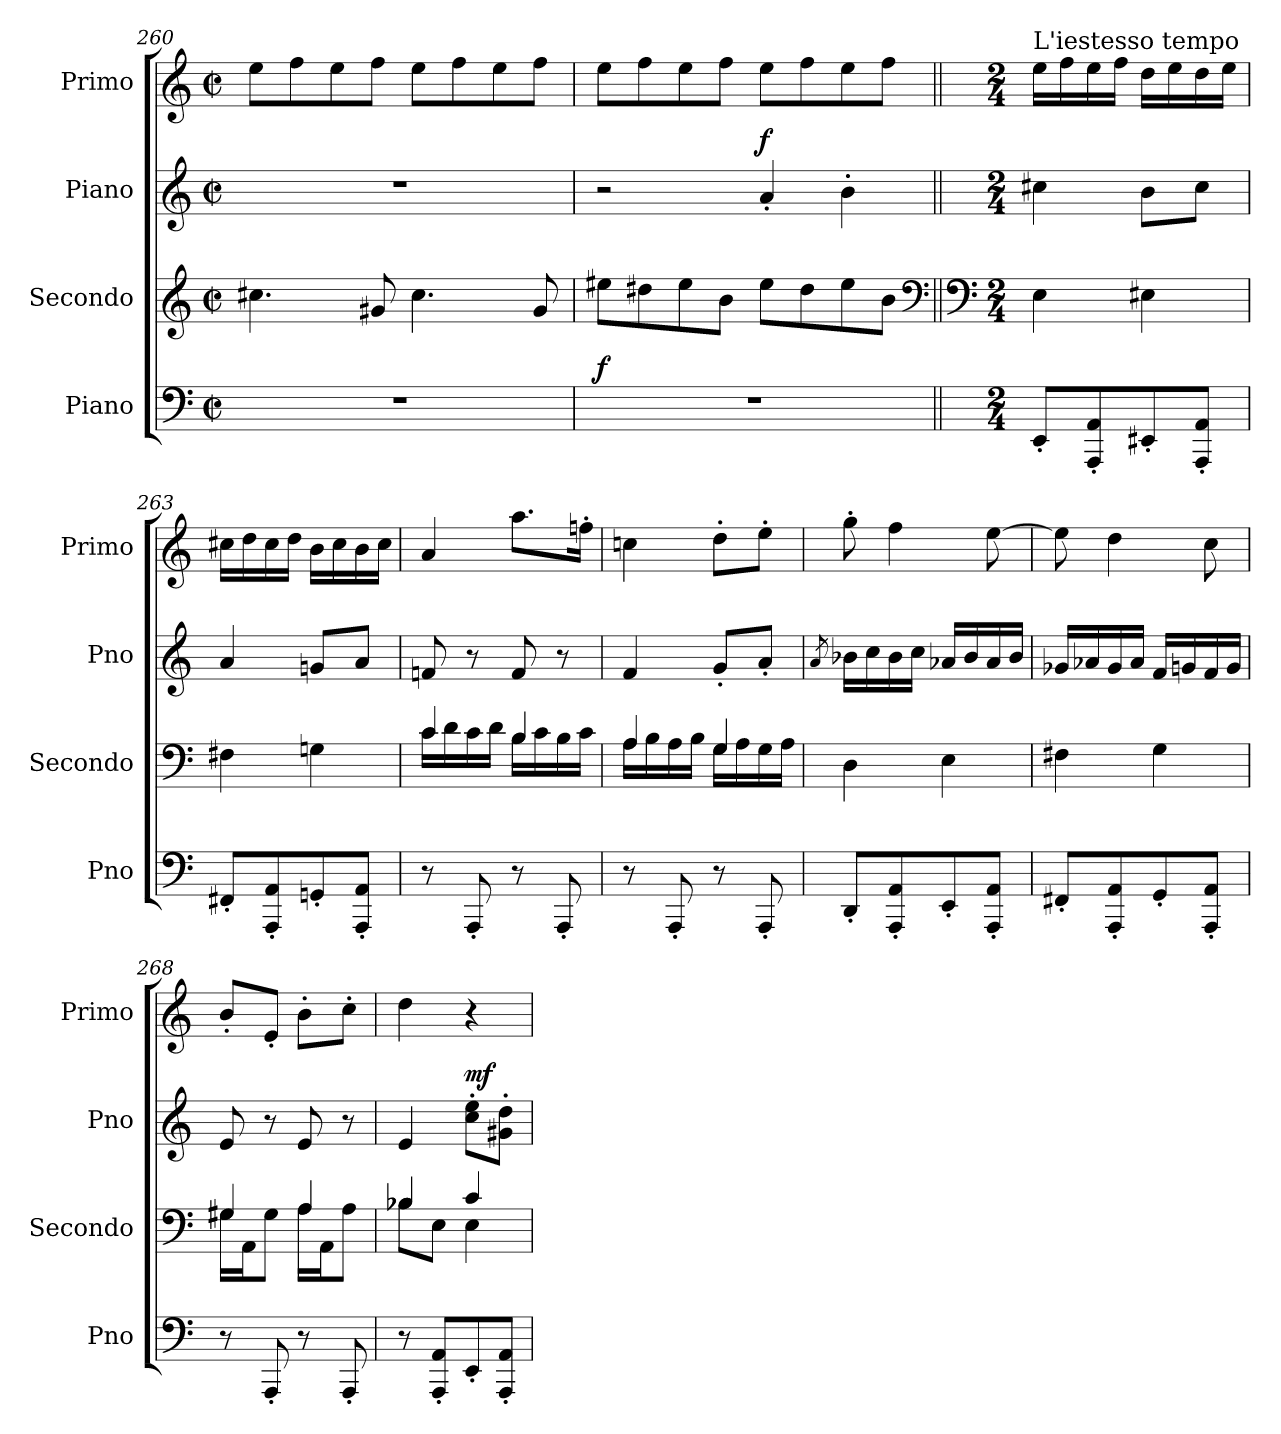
**kern	**dynam	**kern	**kern	**dynam	**kern
*part4	*part4	*part3	*part2	*part2	*part1
*staff4	*staff4	*staff3	*staff2	*staff2	*staff1
*I"Piano	*	*I"Secondo	*I"Piano	*	*I"Primo
*I'Pno	*	*I'Secondo	*I'Pno	*	*I'Primo
*clefF4	*	*clefG2	*clefG2	*	*clefG2
*k[]	*	*k[]	*k[]	*	*k[]
*C:	*	*C:	*C:	*	*C:
*M2/2	*	*M2/2	*M2/2	*	*M2/2
*met(c|)	*	*met(c|)	*met(c|)	*	*met(c|)
=260	=260	=260	=260	=260	=260
1r	.	4.cc#X\	1r	.	8ee\L
.	.	.	.	.	8ff\
.	.	.	.	.	8ee\
.	.	8g#X/	.	.	8ff\J
.	.	4.cc#\	.	.	8ee\L
.	.	.	.	.	8ff\
.	.	.	.	.	8ee\
.	.	8g#/	.	.	8ff\J
!!LO:PB:g=z
=261	=261	=261	=261	=261	=261
!	!LO:DY:a	!	!	!	!
1r	f	8ee#X\L	2r	.	8ee\L
.	.	8dd#X\	.	.	8ff\
.	.	8ee#\	.	.	8ee\
.	.	8b\J	.	.	8ff\J
!	!	!	!	!LO:DY:a	!
.	.	8ee#\L	4a'/	f	8ee\L
.	.	8dd#\	.	.	8ff\
.	.	8ee#\	4b'\	.	8ee\
.	.	8b\J	.	.	8ff\J
*	*	*clefF4	*	*	*
=262||	=262||	=262||	=262||	=262||	=262||
*	*	*clefF4	*	*	*
*M2/4	*	*M2/4	*M2/4	*	*M2/4
!	!	!	!	!	!LO:TX:a:t=L'iestesso tempo
8EE'/L	.	4E\	4cc#X\	.	16ee\LL
.	.	.	.	.	16ff\
8AAA/' 8AA/'	.	.	.	.	16ee\
.	.	.	.	.	16ff\JJ
8EE#X'/	.	4E#X\	8b\L	.	16dd\LL
.	.	.	.	.	16ee\
8AAA/' 8AA/'J	.	.	8cc#\J	.	16dd\
.	.	.	.	.	16ee\JJ
=263	=263	=263	=263	=263	=263
8FF#X'/L	.	4F#X\	4a/	.	16cc#X\LL
.	.	.	.	.	16dd\
8AAA/' 8AA/'	.	.	.	.	16cc#\
.	.	.	.	.	16dd\JJ
8GGn'/	.	4Gn\	8gn/L	.	16b\LL
.	.	.	.	.	16cc#\
8AAA/' 8AA/'J	.	.	8a/J	.	16b\
.	.	.	.	.	16cc#\JJ
=264	=264	=264	=264	=264	=264
*	*	*^	*	*	*
8r	.	4c/	16c\LL	8fn/	.	4a/
.	.	.	16d\	.	.	.
8AAA'/	.	.	16c\	8r	.	.
.	.	.	16d\JJ	.	.	.
8r	.	4B/	16B\LL	8f/	.	8.aa\L
.	.	.	16c\	.	.	.
8AAA'/	.	.	16B\	8r	.	.
.	.	.	16c\JJ	.	.	16ffn'\Jk
=265	=265	=265	=265	=265	=265	=265
8r	.	4A/	16A\LL	4f/	.	4ccn\
.	.	.	16B\	.	.	.
8AAA'/	.	.	16A\	.	.	.
.	.	.	16B\JJ	.	.	.
8r	.	4G/	16G\LL	8g'/L	.	8dd'\L
.	.	.	16A\	.	.	.
8AAA'/	.	.	16G\	8a'/J	.	8ee'\J
.	.	.	16A\JJ	.	.	.
*	*	*v	*v	*	*	*
=266	=266	=266	=266	=266	=266
.	.	.	8qa/	.	.
8DD'/L	.	4D\	16b-X\LL	.	8gg'\
.	.	.	16cc\	.	.
8AAA/' 8AA/'	.	.	16b-\	.	4ff\
.	.	.	16cc\JJ	.	.
8EE'/	.	4E\	16a-X/LL	.	.
.	.	.	16b-/	.	.
8AAA/' 8AA/'J	.	.	16a-/	.	[8ee\
.	.	.	16b-/JJ	.	.
!!LO:PB:g=z
=267	=267	=267	=267	=267	=267
8FF#X'/L	.	4F#X\	16g-X/LL	.	8ee\]
.	.	.	16a-X/	.	.
8AAA/' 8AA/'	.	.	16g-/	.	4dd\
.	.	.	16a-/JJ	.	.
8GG'/	.	4G\	16f/LL	.	.
.	.	.	16gn/	.	.
8AAA/' 8AA/'J	.	.	16f/	.	8cc\
.	.	.	16g/JJ	.	.
!!LO:PB:g=z
=268	=268	=268	=268	=268	=268
*	*	*^	*	*	*
8r	.	4G#X/	16G#\LL	8e/	.	8b'/L
.	.	.	16AA\J	.	.	.
8AAA'/	.	.	8G#\J	8r	.	8e'/J
8r	.	4A/	16A\LL	8e/	.	8b'\L
.	.	.	16AA\J	.	.	.
8AAA'/	.	.	8A\J	8r	.	8cc'\J
=269	=269	=269	=269	=269	=269	=269
8r	.	4B-X/	8B-\L	4e/	.	4dd\
8AAA/' 8AA/'L	.	.	8E\J	.	.	.
!	!	!	!	!	!LO:DY:a	!
8EE'/	.	4c/	4E\	8cc\' 8ee\'L	mf	4r
8AAA/' 8AA/'J	.	.	.	8g#X\' 8dd\'J	.	.
*	*	*v	*v	*	*	*
=	=	=	=	=	=
*-	*-	*-	*-	*-	*-
